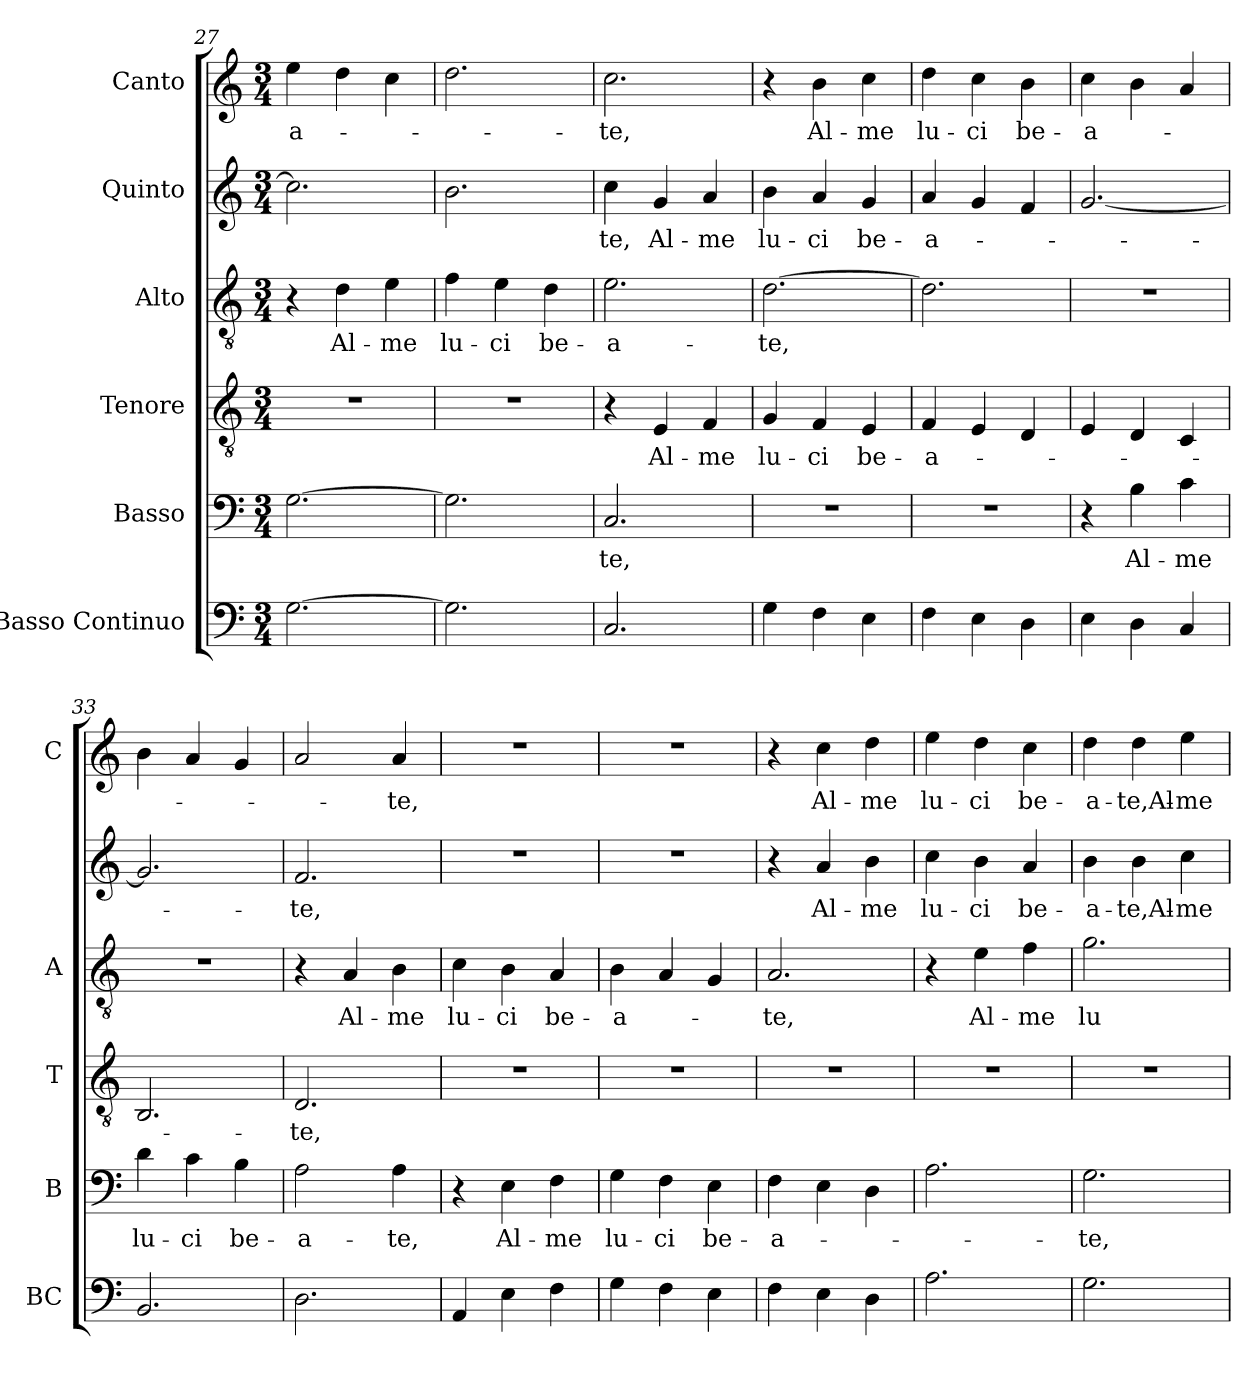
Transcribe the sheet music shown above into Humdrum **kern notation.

**kern	**kern	**text	**kern	**text	**kern	**text	**kern	**text	**kern	**text
*part6	*part5	*part5	*part4	*part4	*part3	*part3	*part2	*part2	*part1	*part1
*staff6	*staff5	*staff5	*staff4	*staff4	*staff3	*staff3	*staff2	*staff2	*staff1	*staff1
*I"Basso Continuo	*I"Basso	*	*I"Tenore	*	*I"Alto	*	*I"Quinto	*	*I"Canto	*
*I'BC	*I'B	*	*I'T	*	*I'A	*	*	*	*I'C	*
*clefF4	*clefF4	*	*clefGv2	*	*clefGv2	*	*clefG2	*	*clefG2	*
*k[]	*k[]	*	*k[]	*	*k[]	*	*k[]	*	*k[]	*
*C:	*C:	*	*C:	*	*C:	*	*C:	*	*C:	*
*M3/4	*M3/4	*	*M3/4	*	*M3/4	*	*M3/4	*	*M3/4	*
=27	=27	=27	=27	=27	=27	=27	=27	=27	=27	=27
!	!	!	!	!	!	!	!	!	!	!LO:LY:b
[2.G\	[2.G\	.	2.r	.	4r	.	2.cc\]	.	4ee\	-a-
!	!	!	!	!	!	!LO:LY:b	!	!	!	!
.	.	.	.	.	4d\	Al-	.	.	4dd\	.
!	!	!	!	!	!	!LO:LY:b	!	!	!	!
.	.	.	.	.	4e\	-me	.	.	4cc\	.
=28	=28	=28	=28	=28	=28	=28	=28	=28	=28	=28
!	!	!	!	!	!	!LO:LY:b	!	!	!	!
2.G\]	2.G\]	.	2.r	.	4f\	lu-	2.b\	.	2.dd\	.
!	!	!	!	!	!	!LO:LY:b	!	!	!	!
.	.	.	.	.	4e\	-ci	.	.	.	.
!	!	!	!	!	!	!LO:LY:b	!	!	!	!
.	.	.	.	.	4d\	be-	.	.	.	.
!!LO:LB:g=z
=29	=29	=29	=29	=29	=29	=29	=29	=29	=29	=29
!	!	!LO:LY:b	!	!	!	!LO:LY:b	!	!LO:LY:b	!	!LO:LY:b
2.C/	2.C/	-te,	4r	.	2.e\	-a-	4cc\	-te,	2.cc\	-te,
!	!	!	!	!LO:LY:b	!	!	!	!LO:LY:b	!	!
.	.	.	4E/	Al-	.	.	4g/	Al-	.	.
!	!	!	!	!LO:LY:b	!	!	!	!LO:LY:b	!	!
.	.	.	4F/	-me	.	.	4a/	-me	.	.
=30	=30	=30	=30	=30	=30	=30	=30	=30	=30	=30
!	!	!	!	!LO:LY:b	!	!LO:LY:b	!	!LO:LY:b	!	!
4G\	2.r	.	4G/	lu-	[2.d\	-te,	4b\	lu-	4r	.
!	!	!	!	!LO:LY:b	!	!	!	!LO:LY:b	!	!LO:LY:b
4F\	.	.	4F/	-ci	.	.	4a/	-ci	4b\	Al-
!	!	!	!	!LO:LY:b	!	!	!	!LO:LY:b	!	!LO:LY:b
4E\	.	.	4E/	be-	.	.	4g/	be-	4cc\	-me
=31	=31	=31	=31	=31	=31	=31	=31	=31	=31	=31
!	!	!	!	!LO:LY:b	!	!	!	!LO:LY:b	!	!LO:LY:b
4F\	2.r	.	4F/	-a-	2.d\]	.	4a/	-a-	4dd\	lu-
!	!	!	!	!	!	!	!	!	!	!LO:LY:b
4E\	.	.	4E/	.	.	.	4g/	.	4cc\	-ci
!	!	!	!	!	!	!	!	!	!	!LO:LY:b
4D\	.	.	4D/	.	.	.	4f/	.	4b\	be-
=32	=32	=32	=32	=32	=32	=32	=32	=32	=32	=32
!	!	!	!	!	!	!	!	!	!	!LO:LY:b
4E\	4r	.	4E/	.	2.r	.	[2.g/	.	4cc\	-a-
!	!	!LO:LY:b	!	!	!	!	!	!	!	!
4D\	4B\	Al-	4D/	.	.	.	.	.	4b\	.
!	!	!LO:LY:b	!	!	!	!	!	!	!	!
4C/	4c\	-me	4C/	.	.	.	.	.	4a/	.
=33	=33	=33	=33	=33	=33	=33	=33	=33	=33	=33
!	!	!LO:LY:b	!	!	!	!	!	!	!	!
2.BB/	4d\	lu-	2.BB/	.	2.r	.	2.g/]	.	4b\	.
!	!	!LO:LY:b	!	!	!	!	!	!	!	!
.	4c\	-ci	.	.	.	.	.	.	4a/	.
!	!	!LO:LY:b	!	!	!	!	!	!	!	!
.	4B\	be-	.	.	.	.	.	.	4g/	.
=34	=34	=34	=34	=34	=34	=34	=34	=34	=34	=34
!	!	!LO:LY:b	!	!LO:LY:b	!	!	!	!LO:LY:b	!	!
2.D\	2A\	-a-	2.D/	-te,	4r	.	2.f/	-te,	2a/	.
!	!	!	!	!	!	!LO:LY:b	!	!	!	!
.	.	.	.	.	4A/	Al-	.	.	.	.
!	!	!LO:LY:b	!	!	!	!LO:LY:b	!	!	!	!LO:LY:b
.	4A\	-te,	.	.	4B\	-me	.	.	4a/	-te,
=35	=35	=35	=35	=35	=35	=35	=35	=35	=35	=35
!	!	!	!	!	!	!LO:LY:b	!	!	!	!
4AA/	4r	.	2.r	.	4c\	lu-	2.r	.	2.r	.
!	!	!LO:LY:b	!	!	!	!LO:LY:b	!	!	!	!
4E\	4E\	Al-	.	.	4B\	-ci	.	.	.	.
!	!	!LO:LY:b	!	!	!	!LO:LY:b	!	!	!	!
4F\	4F\	-me	.	.	4A/	be-	.	.	.	.
=36	=36	=36	=36	=36	=36	=36	=36	=36	=36	=36
!	!	!LO:LY:b	!	!	!	!LO:LY:b	!	!	!	!
4G\	4G\	lu-	2.r	.	4B\	-a-	2.r	.	2.r	.
!	!	!LO:LY:b	!	!	!	!	!	!	!	!
4F\	4F\	-ci	.	.	4A/	.	.	.	.	.
!	!	!LO:LY:b	!	!	!	!	!	!	!	!
4E\	4E\	be-	.	.	4G/	.	.	.	.	.
=37	=37	=37	=37	=37	=37	=37	=37	=37	=37	=37
!	!	!LO:LY:b	!	!	!	!LO:LY:b	!	!	!	!
4F\	4F\	-a-	2.r	.	2.A/	-te,	4r	.	4r	.
!	!	!	!	!	!	!	!	!LO:LY:b	!	!LO:LY:b
4E\	4E\	.	.	.	.	.	4a/	Al-	4cc\	Al-
!	!	!	!	!	!	!	!	!LO:LY:b	!	!LO:LY:b
4D\	4D\	.	.	.	.	.	4b\	-me	4dd\	-me
=38	=38	=38	=38	=38	=38	=38	=38	=38	=38	=38
!	!	!	!	!	!	!	!	!LO:LY:b	!	!LO:LY:b
2.A\	2.A\	.	2.r	.	4r	.	4cc\	lu-	4ee\	lu-
!	!	!	!	!	!	!LO:LY:b	!	!LO:LY:b	!	!LO:LY:b
.	.	.	.	.	4e\	Al-	4b\	-ci	4dd\	-ci
!	!	!	!	!	!	!LO:LY:b	!	!LO:LY:b	!	!LO:LY:b
.	.	.	.	.	4f\	-me	4a/	be-	4cc\	be-
=39	=39	=39	=39	=39	=39	=39	=39	=39	=39	=39
!	!	!LO:LY:b	!	!	!	!LO:LY:b	!	!LO:LY:b	!	!LO:LY:b
2.G\	2.G\	-te,	2.r	.	2.g\	lu-	4b\	-a-	4dd\	-a-
!	!	!	!	!	!	!	!	!LO:LY:b	!	!LO:LY:b
.	.	.	.	.	.	.	4b\	-te,Al-	4dd\	-te,Al-
!	!	!	!	!	!	!	!	!LO:LY:b	!	!LO:LY:b
.	.	.	.	.	.	.	4cc\	-me	4ee\	-me
=	=	=	=	=	=	=	=	=	=	=
*-	*-	*-	*-	*-	*-	*-	*-	*-	*-	*-
